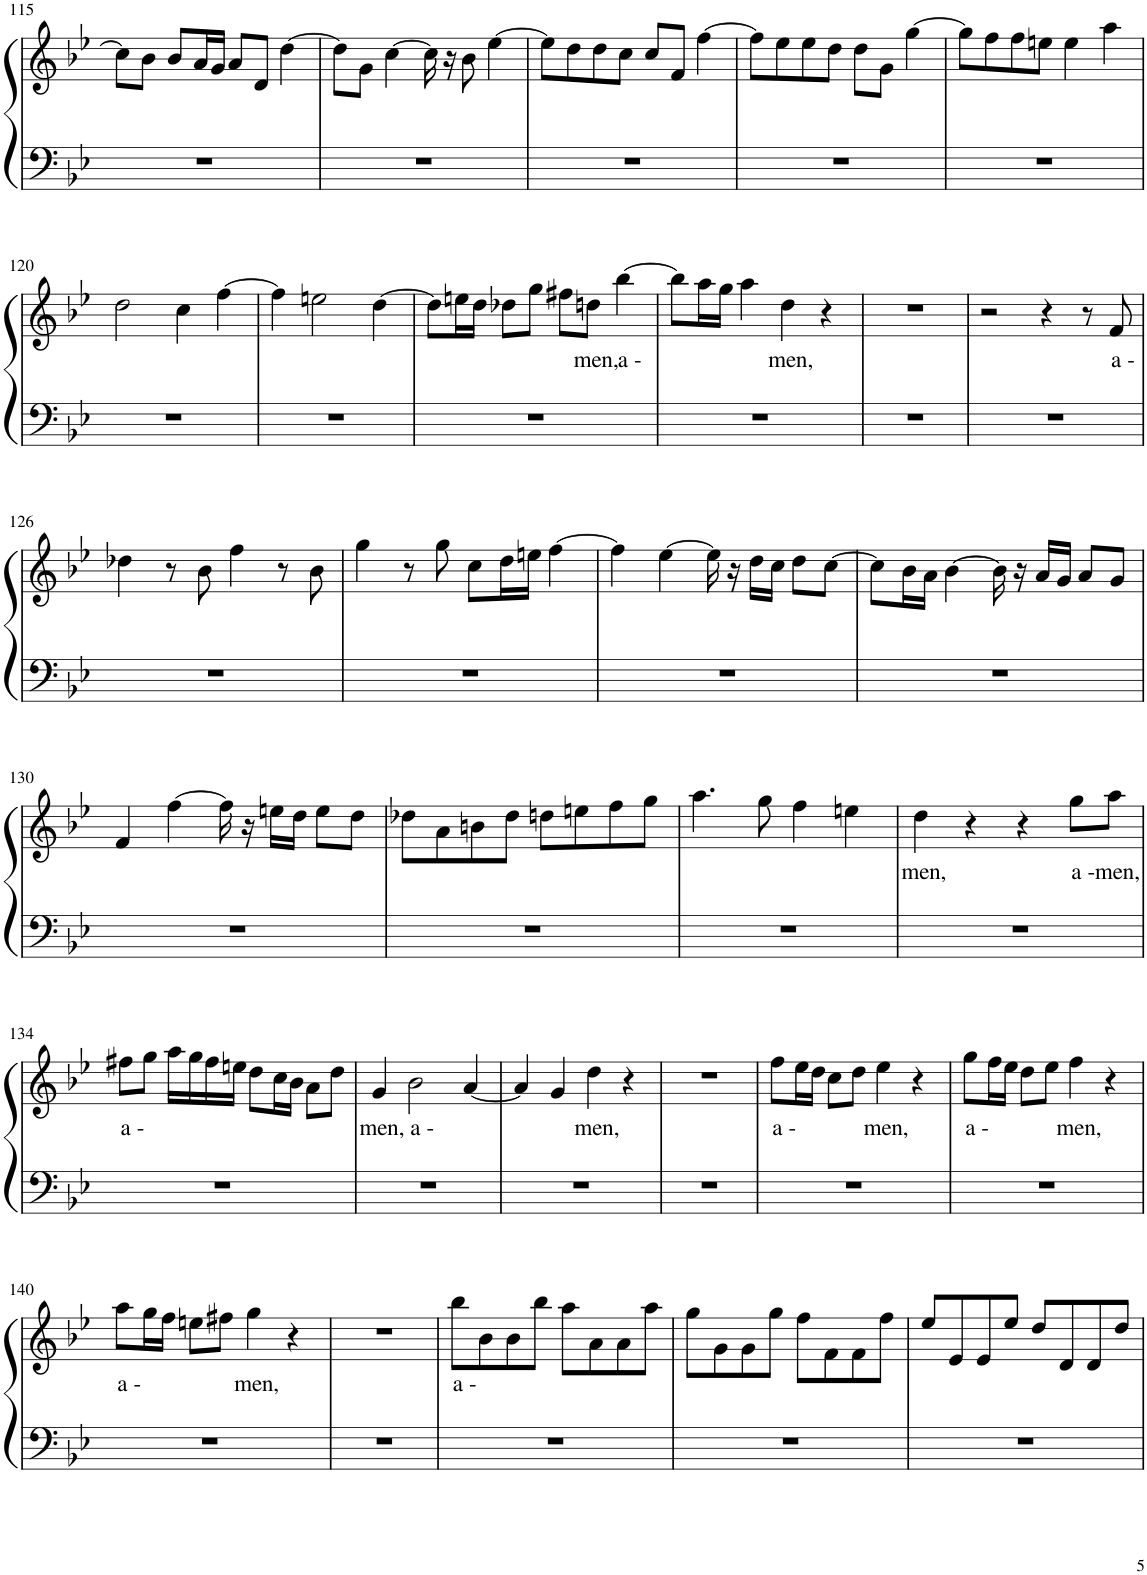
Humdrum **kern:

**kern	**kern	**text
*part1	*part1	*part1
*staff2	*staff1	*staff1
*I"Piano	*	*
*I'Pno.	*	*
!!LO:PB:g=z
*clefF4	*clefG2	*
*k[b-e-]	*k[b-e-]	*
*M4/4	*M4/4	*
*met(c)	*met(c)	*
=115	=115	=115
1r	8cc\L]	.
.	8b-\J	.
.	8b-/L	.
.	16a/L	.
.	16g/JJ	.
.	8a/L	.
.	8d/J	.
.	[4dd\	.
=116	=116	=116
1r	8dd\L]	.
.	8g\J	.
.	[4cc\	.
.	16cc\]	.
.	16r	.
.	8b-\	.
.	[4ee-\	.
=117	=117	=117
1r	8ee-\L]	.
.	8dd\	.
.	8dd\	.
.	8cc\J	.
.	8cc/L	.
.	8f/J	.
.	[4ff\	.
=118	=118	=118
1r	8ff\L]	.
.	8ee-\	.
.	8ee-\	.
.	8dd\J	.
.	8dd\L	.
.	8g\J	.
.	[4gg\	.
=119	=119	=119
1r	8gg\L]	.
.	8ff\	.
.	8ff\	.
.	8een\J	.
.	4ee\	.
.	4aa\	.
!!LO:LB:g=z
=120	=120	=120
1r	2dd\	.
.	4cc\	.
.	[4ff\	.
=121	=121	=121
1r	4ff\]	.
.	2een\	.
.	[4dd\	.
=122	=122	=122
1r	8dd\L]	.
.	16een\L	.
.	16dd\JJ	.
.	8dd-X\L	.
.	8gg\J	.
.	8ff#X\L	.
!	!	!LO:LY:b
.	8ddn\J	men,
!	!	!LO:LY:b
.	[4bb-\	a -
=123	=123	=123
1r	8bb-\L]	.
.	16aa\L	.
.	16gg\JJ	.
.	4aa\	.
!	!	!LO:LY:b
.	4dd\	men,
.	4r	.
=124	=124	=124
1r	1r	.
=125	=125	=125
1r	2r	.
.	4r	.
.	8r	.
!	!	!LO:LY:b
.	8f/	a -
!!LO:LB:g=z
=126	=126	=126
1r	4dd-X\	.
.	8r	.
.	8b-\	.
.	4ff\	.
.	8r	.
.	8b-\	.
=127	=127	=127
1r	4gg\	.
.	8r	.
.	8gg\	.
.	8cc\L	.
.	16dd\L	.
.	16een\JJ	.
.	[4ff\	.
=128	=128	=128
1r	4ff\]	.
.	[4ee-\	.
.	16ee-\]	.
.	16r	.
.	16dd\LL	.
.	16cc\JJ	.
.	8dd\L	.
.	[8cc\J	.
=129	=129	=129
1r	8cc\L]	.
.	16b-\L	.
.	16a\JJ	.
.	[4b-\	.
.	16b-\]	.
.	16r	.
.	16a/LL	.
.	16g/JJ	.
.	8a/L	.
.	8g/J	.
!!LO:LB:g=z
=130	=130	=130
1r	4f/	.
.	[4ff\	.
.	16ff\]	.
.	16r	.
.	16een\LL	.
.	16dd\JJ	.
.	8ee\L	.
.	8dd\J	.
=131	=131	=131
1r	8dd-X\L	.
.	8a\	.
.	8bn\	.
.	8dd-\J	.
.	8ddn\L	.
.	8een\	.
.	8ff\	.
.	8gg\J	.
=132	=132	=132
1r	4.aa\	.
.	8gg\	.
.	4ff\	.
.	4een\	.
=133	=133	=133
!	!	!LO:LY:b
1r	4dd\	men,
.	4r	.
.	4r	.
!	!	!LO:LY:b
.	8gg\L	a -
!	!	!LO:LY:b
.	8aa\J	men,
!!LO:LB:g=z
=134	=134	=134
!	!	!LO:LY:b
1r	8ff#X\L	a -
.	8gg\J	.
.	16aa\LL	.
.	16gg\	.
.	16ff#\	.
.	16een\JJ	.
.	8dd\L	.
.	16cc\L	.
.	16b-\JJ	.
.	8a\L	.
.	8dd\J	.
=135	=135	=135
!	!	!LO:LY:b
1r	4g/	men,
!	!	!LO:LY:b
.	2b-\	a -
.	[4a/	.
=136	=136	=136
1r	4a/]	.
.	4g/	.
!	!	!LO:LY:b
.	4dd\	men,
.	4r	.
=137	=137	=137
1r	1r	.
=138	=138	=138
!	!	!LO:LY:b
1r	8ff\L	a -
.	16ee-\L	.
.	16dd\JJ	.
.	8cc\L	.
.	8dd\J	.
!	!	!LO:LY:b
.	4ee-\	men,
.	4r	.
=139	=139	=139
!	!	!LO:LY:b
1r	8gg\L	a -
.	16ff\L	.
.	16ee-\JJ	.
.	8dd\L	.
.	8ee-\J	.
!	!	!LO:LY:b
.	4ff\	men,
.	4r	.
!!LO:LB:g=z
=140	=140	=140
!	!	!LO:LY:b
1r	8aa\L	a -
.	16gg\L	.
.	16ff\JJ	.
.	8een\L	.
.	8ff#X\J	.
!	!	!LO:LY:b
.	4gg\	men,
.	4r	.
=141	=141	=141
1r	1r	.
=142	=142	=142
!	!	!LO:LY:b
1r	8bb-\L	a -
.	8b-\	.
.	8b-\	.
.	8bb-\J	.
.	8aa\L	.
.	8a\	.
.	8a\	.
.	8aa\J	.
=143	=143	=143
1r	8gg\L	.
.	8g\	.
.	8g\	.
.	8gg\J	.
.	8ff\L	.
.	8f\	.
.	8f\	.
.	8ff\J	.
=144	=144	=144
1r	8ee-/L	.
.	8e-/	.
.	8e-/	.
.	8ee-/J	.
.	8dd/L	.
.	8d/	.
.	8d/	.
.	8dd/J	.
=	=	=
*-	*-	*-
